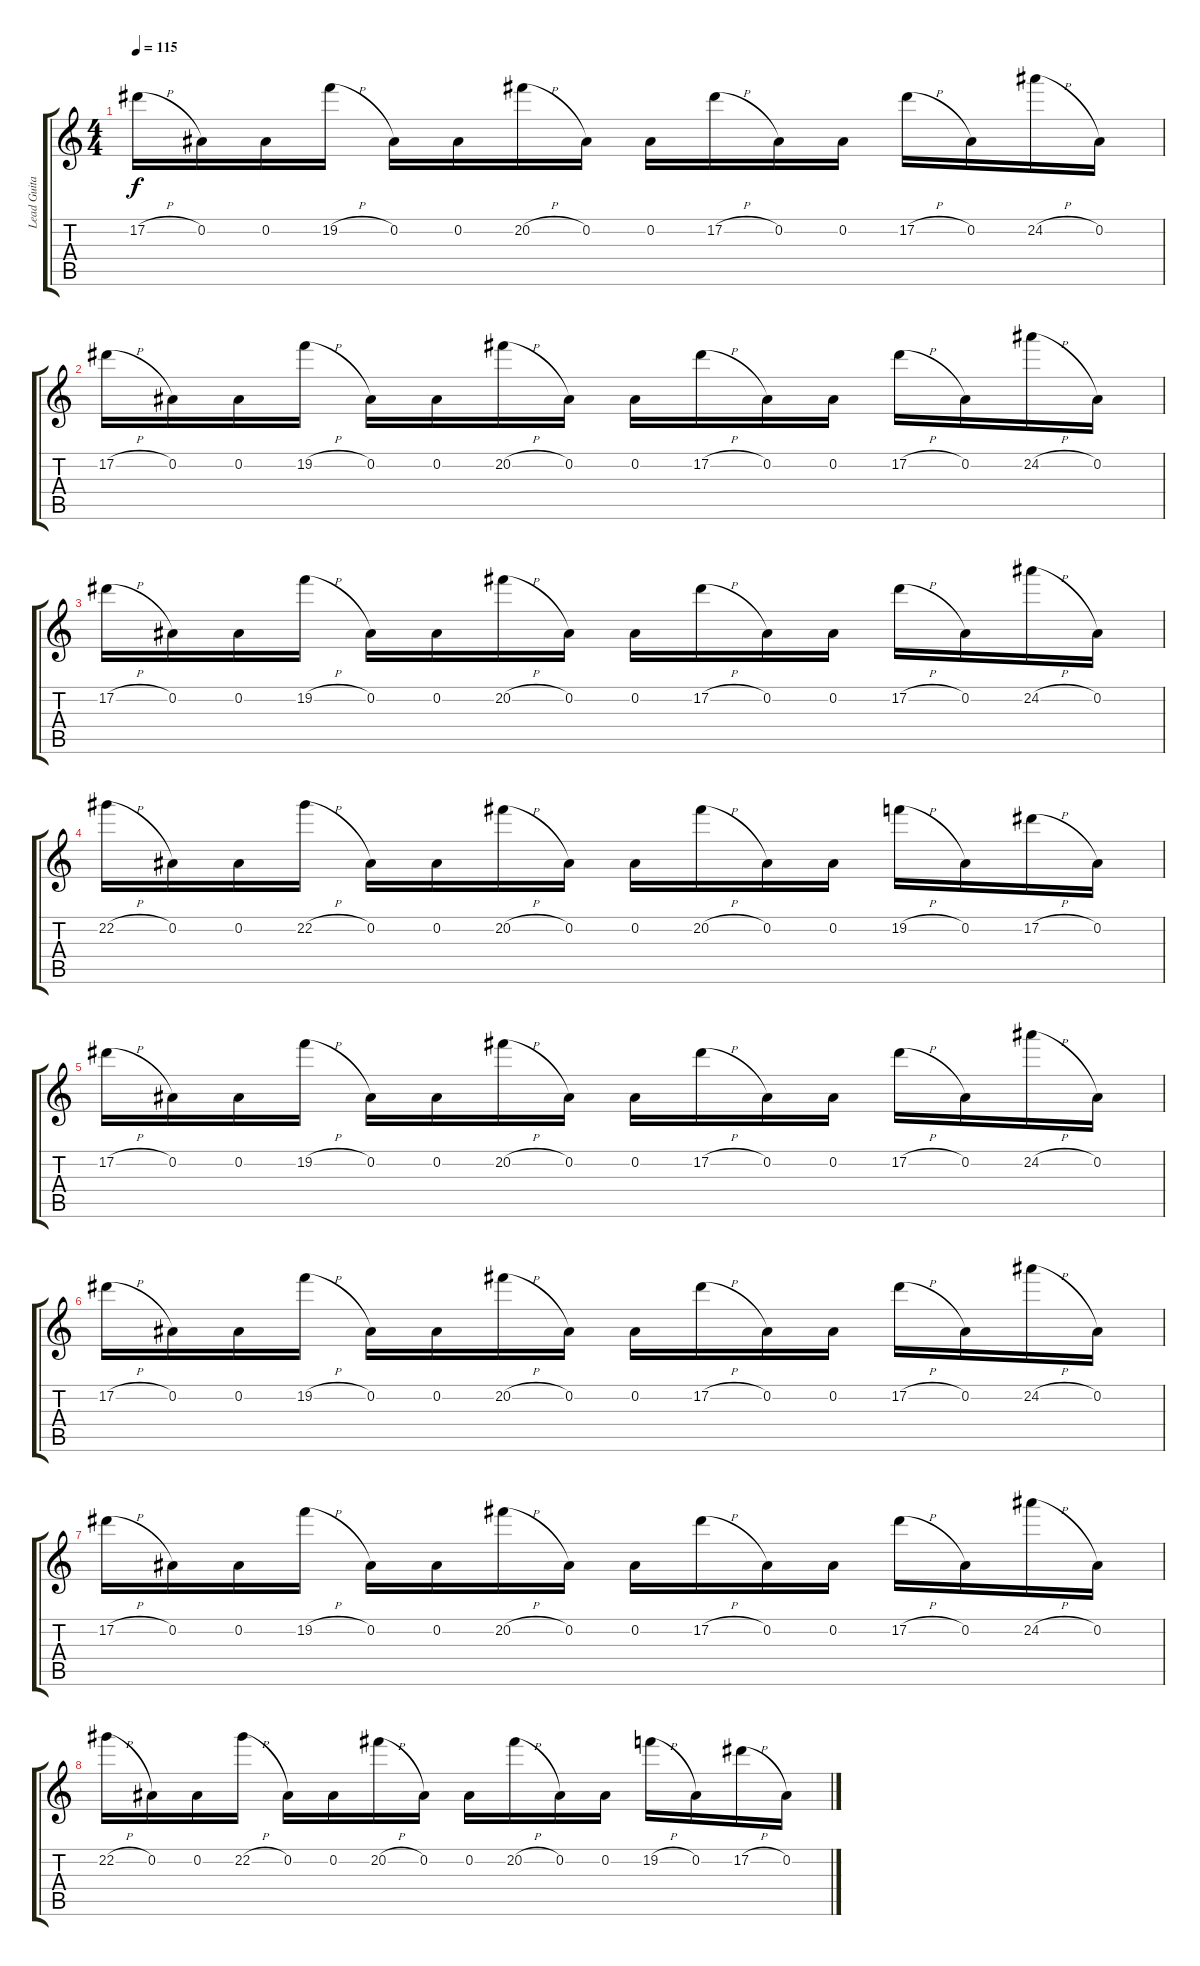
\track ("Lead Guitar" "Lead Guita") {instrument distortionguitar}
\staff {score tabs}
\tuning (Eb4 Bb3 Gb3 Db3 Ab2 Db2) {hide}
\ts (4 4)
\tempo 115
\clef g2
\ks c
17.2{h}.16{dy f} 0.2.16 0.2.16 19.2{h}.16 0.2.16 0.2.16 20.2{h}.16 0.2.16 0.2.16 17.2{h}.16 0.2.16 0.2.16 17.2{h}.16 0.2.16 24.2{h}.16 0.2.16 |
17.2{h}.16 0.2.16 0.2.16 19.2{h}.16 0.2.16 0.2.16 20.2{h}.16 0.2.16 0.2.16 17.2{h}.16 0.2.16 0.2.16 17.2{h}.16 0.2.16 24.2{h}.16 0.2.16 |
17.2{h}.16 0.2.16 0.2.16 19.2{h}.16 0.2.16 0.2.16 20.2{h}.16 0.2.16 0.2.16 17.2{h}.16 0.2.16 0.2.16 17.2{h}.16 0.2.16 24.2{h}.16 0.2.16 |
22.2{h}.16 0.2.16 0.2.16 22.2{h}.16 0.2.16 0.2.16 20.2{h}.16 0.2.16 0.2.16 20.2{h}.16 0.2.16 0.2.16 19.2{h}.16 0.2.16 17.2{h}.16 0.2.16 |
17.2{h}.16 0.2.16 0.2.16 19.2{h}.16 0.2.16 0.2.16 20.2{h}.16 0.2.16 0.2.16 17.2{h}.16 0.2.16 0.2.16 17.2{h}.16 0.2.16 24.2{h}.16 0.2.16 |
17.2{h}.16 0.2.16 0.2.16 19.2{h}.16 0.2.16 0.2.16 20.2{h}.16 0.2.16 0.2.16 17.2{h}.16 0.2.16 0.2.16 17.2{h}.16 0.2.16 24.2{h}.16 0.2.16 |
17.2{h}.16 0.2.16 0.2.16 19.2{h}.16 0.2.16 0.2.16 20.2{h}.16 0.2.16 0.2.16 17.2{h}.16 0.2.16 0.2.16 17.2{h}.16 0.2.16 24.2{h}.16 0.2.16 |
22.2{h}.16 0.2.16 0.2.16 22.2{h}.16 0.2.16 0.2.16 20.2{h}.16 0.2.16 0.2.16 20.2{h}.16 0.2.16 0.2.16 19.2{h}.16 0.2.16 17.2{h}.16 0.2.16
